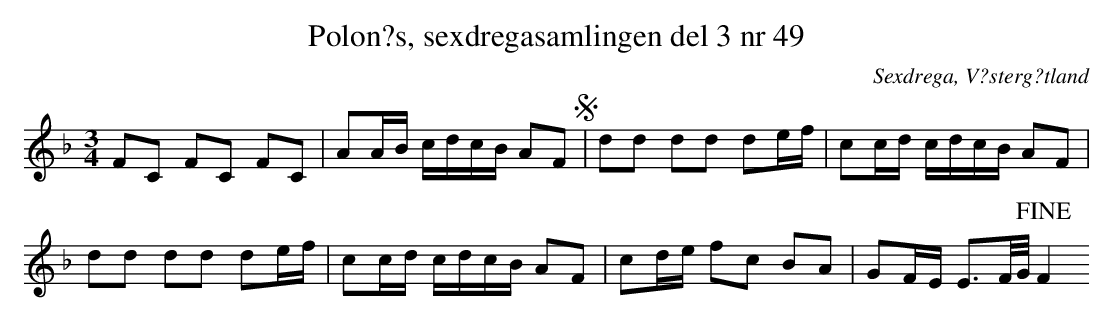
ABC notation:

X:1
T: Polon?s, sexdregasamlingen del 3 nr 49
O:Sexdrega, V?sterg?tland
P:(AB)2.(DB)2
M: 3/4
L: 1/8
K:F
P:A
FC FC FC | AA/B/ c/d/c/B/ AF !segno! | \
P:B
dd dd de/f/ | cc/d/ c/d/c/B/ AF |
dd dd de/f/ | cc/d/ c/d/c/B/ AF | cd/e/ fc BA | GF/E/ E>F/G// !fine! F2
P:C
:|
P:D
